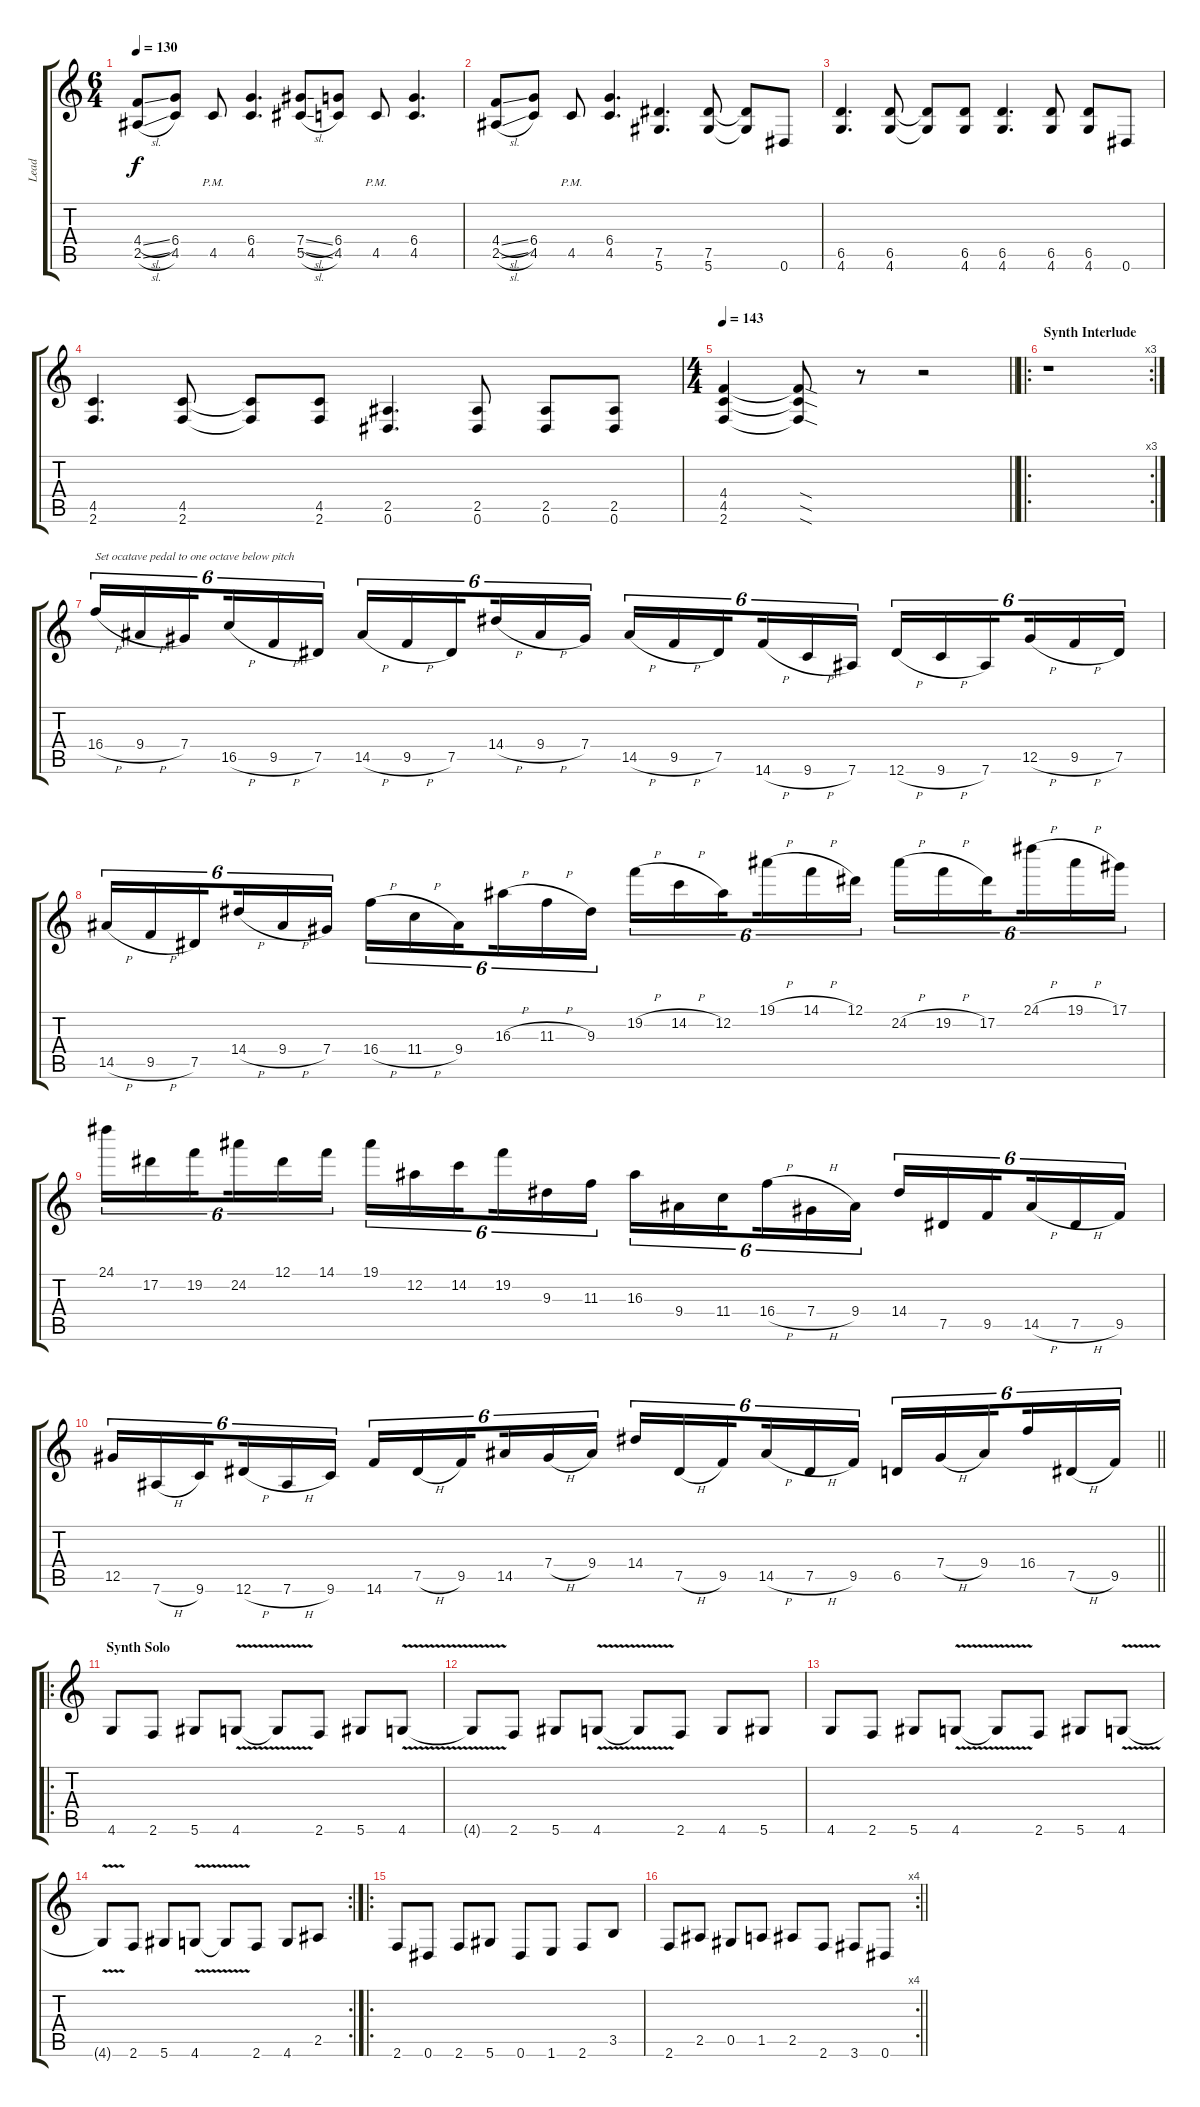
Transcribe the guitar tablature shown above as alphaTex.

\track ("Lead" "Lead") {instrument distortionguitar}
\staff {score tabs}
\tuning (Eb4 Bb3 Gb3 Db3 Ab2 Eb2) {hide}
\ts (6 4)
\tempo 130
\clef g2
\ks c
(4.4{sl} 2.5{sl}).8{dy f} (6.4 4.5).8 4.5{pm}.8 (6.4 4.5).4{d} (7.4{sl} 5.5{sl}).8 (6.4 4.5).8 4.5{pm}.8 (6.4 4.5).4{d} |
(4.4{sl} 2.5{sl}).8 (6.4 4.5).8 4.5{pm}.8 (6.4 4.5).4{d} (7.5 5.6).4{d} (7.5 5.6).8 (7.5{t} 5.6{t}).8 0.6.8 |
(6.5 4.6).4{d} (6.5 4.6).8 (6.5{t} 4.6{t}).8 (6.5 4.6).8 (6.5 4.6).4{d} (6.5 4.6).8 (6.5 4.6).8 0.6.8 |
(4.5 2.6).4{d} (4.5 2.6).8 (4.5{t} 2.6{t}).8 (4.5 2.6).8 (2.5 0.6).4{d} (2.5 0.6).8 (2.5 0.6).8 (2.5 0.6).8 |
\ts (4 4)
\tempo 143
\barLineRight lightlight
(4.4 4.5 2.6).4 (4.4{sod t} 4.5{sod t} 2.6{sod t}).8 r.8 r.2 |
\ro
\rc 3
\section ("" "Synth Interlude")
r.1 |
16.4{h}.16{tu (6 4) txt "Set ocatave pedal to one octave below pitch"} 9.4{h}.16{tu (6 4)} 7.4.16{tu (6 4) beam splitsecondary} 16.5{h}.16{tu (6 4)} 9.5{h}.16{tu (6 4)} 7.5.16{tu (6 4)} 14.5{h}.16{tu (6 4)} 9.5{h}.16{tu (6 4)} 7.5.16{tu (6 4) beam splitsecondary} 14.4{h}.16{tu (6 4)} 9.4{h}.16{tu (6 4)} 7.4.16{tu (6 4)} 14.5{h}.16{tu (6 4)} 9.5{h}.16{tu (6 4)} 7.5.16{tu (6 4) beam splitsecondary} 14.6{h}.16{tu (6 4)} 9.6{h}.16{tu (6 4)} 7.6.16{tu (6 4)} 12.6{h}.16{tu (6 4)} 9.6{h}.16{tu (6 4)} 7.6.16{tu (6 4) beam splitsecondary} 12.5{h}.16{tu (6 4)} 9.5{h}.16{tu (6 4)} 7.5.16{tu (6 4)} |
14.5{h}.16{tu (6 4)} 9.5{h}.16{tu (6 4)} 7.5.16{tu (6 4) beam splitsecondary} 14.4{h}.16{tu (6 4)} 9.4{h}.16{tu (6 4)} 7.4.16{tu (6 4)} 16.4{h}.16{tu (6 4)} 11.4{h}.16{tu (6 4)} 9.4.16{tu (6 4) beam splitsecondary} 16.3{h}.16{tu (6 4)} 11.3{h}.16{tu (6 4)} 9.3.16{tu (6 4)} 19.2{h}.16{tu (6 4)} 14.2{h}.16{tu (6 4)} 12.2.16{tu (6 4) beam splitsecondary} 19.1{h}.16{tu (6 4)} 14.1{h}.16{tu (6 4)} 12.1.16{tu (6 4)} 24.2{h}.16{tu (6 4)} 19.2{h}.16{tu (6 4)} 17.2.16{tu (6 4) beam splitsecondary} 24.1{h}.16{tu (6 4)} 19.1{h}.16{tu (6 4)} 17.1.16{tu (6 4)} |
24.1.16{tu (6 4)} 17.2.16{tu (6 4)} 19.2.16{tu (6 4) beam splitsecondary} 24.2.16{tu (6 4)} 12.1.16{tu (6 4)} 14.1.16{tu (6 4)} 19.1.16{tu (6 4)} 12.2.16{tu (6 4)} 14.2.16{tu (6 4) beam splitsecondary} 19.2.16{tu (6 4)} 9.3.16{tu (6 4)} 11.3.16{tu (6 4)} 16.3.16{tu (6 4)} 9.4.16{tu (6 4)} 11.4.16{tu (6 4) beam splitsecondary} 16.4{h}.16{tu (6 4)} 7.4{h}.16{tu (6 4)} 9.4.16{tu (6 4)} 14.4.16{tu (6 4)} 7.5.16{tu (6 4)} 9.5.16{tu (6 4) beam splitsecondary} 14.5{h}.16{tu (6 4)} 7.5{h}.16{tu (6 4)} 9.5.16{tu (6 4)} |
\barLineRight lightlight
12.5.16{tu (6 4)} 7.6{h}.16{tu (6 4)} 9.6.16{tu (6 4) beam splitsecondary} 12.6{h}.16{tu (6 4)} 7.6{h}.16{tu (6 4)} 9.6.16{tu (6 4)} 14.6.16{tu (6 4)} 7.5{h}.16{tu (6 4)} 9.5.16{tu (6 4) beam splitsecondary} 14.5.16{tu (6 4)} 7.4{h}.16{tu (6 4)} 9.4.16{tu (6 4)} 14.4.16{tu (6 4)} 7.5{h}.16{tu (6 4)} 9.5.16{tu (6 4) beam splitsecondary} 14.5{h}.16{tu (6 4)} 7.5{h}.16{tu (6 4)} 9.5.16{tu (6 4)} 6.5.16{tu (6 4)} 7.4{h}.16{tu (6 4)} 9.4.16{tu (6 4) beam splitsecondary} 16.4.16{tu (6 4)} 7.5{h}.16{tu (6 4)} 9.5.16{tu (6 4)} |
\ro
\section ("" "Synth Solo")
4.6.8 2.6.8 5.6.8 4.6{v}.8 4.6{t}.8 2.6.8 5.6.8 4.6{v}.8 |
4.6{t}.8 2.6.8 5.6.8 4.6{v}.8 4.6{t}.8 2.6.8 4.6.8 5.6.8 |
4.6.8 2.6.8 5.6.8 4.6{v}.8 4.6{t}.8 2.6.8 5.6.8 4.6{v}.8 |
\rc 2
4.6{t}.8 2.6.8 5.6.8 4.6{v}.8 4.6{t}.8 2.6.8 4.6.8 2.5.8 |
\ro
2.6.8 0.6.8 2.6.8 5.6.8 0.6.8 1.6.8 2.6.8 3.5.8 |
\rc 4
\barLineRight lightlight
2.6.8 2.5.8 0.5.8 1.5.8 2.5.8 2.6.8 3.6.8 0.6.8
